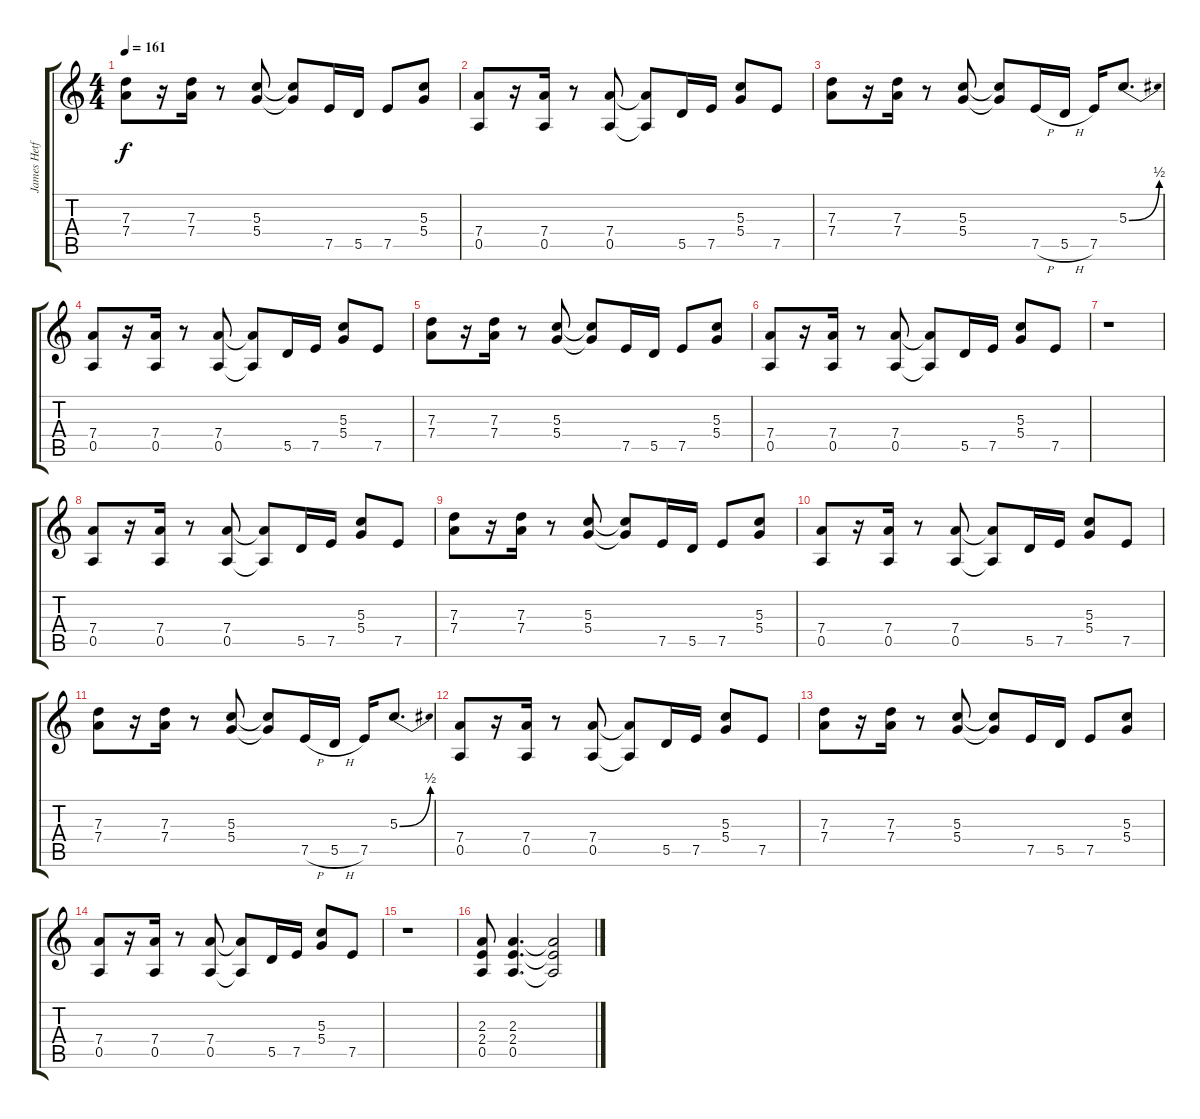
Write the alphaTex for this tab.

\track ("James Hetfield (Ov. Gtr)" "James Hetf") {instrument distortionguitar}
\staff {score tabs}
\tuning (E4 B3 G3 D3 A2 E2) {hide}
\ts (4 4)
\tempo 161
\clef g2
\ks c
(7.3 7.4).8{dy f} r.16 (7.3 7.4).16 r.8 (5.3 5.4).8 (5.3{t} 5.4{t}).8 7.5.16 5.5.16 7.5.8 (5.3 5.4).8 |
(7.4 0.5).8 r.16 (7.4 0.5).16 r.8 (7.4 0.5).8 (7.4{t} 0.5{t}).8 5.5.16 7.5.16 (5.3 5.4).8 7.5.8 |
(7.3 7.4).8 r.16 (7.3 7.4).16 r.8 (5.3 5.4).8 (5.3{t} 5.4{t}).8 7.5{h}.16 5.5{h}.16 7.5.16 5.3{be (bend 0 0 60 2)}.8{d} |
(7.4 0.5).8 r.16 (7.4 0.5).16 r.8 (7.4 0.5).8 (7.4{t} 0.5{t}).8 5.5.16 7.5.16 (5.3 5.4).8 7.5.8 |
(7.3 7.4).8 r.16 (7.3 7.4).16 r.8 (5.3 5.4).8 (5.3{t} 5.4{t}).8 7.5.16 5.5.16 7.5.8 (5.3 5.4).8 |
(7.4 0.5).8 r.16 (7.4 0.5).16 r.8 (7.4 0.5).8 (7.4{t} 0.5{t}).8 5.5.16 7.5.16 (5.3 5.4).8 7.5.8 |
r.1 |
(7.4 0.5).8 r.16 (7.4 0.5).16 r.8 (7.4 0.5).8 (7.4{t} 0.5{t}).8 5.5.16 7.5.16 (5.3 5.4).8 7.5.8 |
(7.3 7.4).8 r.16 (7.3 7.4).16 r.8 (5.3 5.4).8 (5.3{t} 5.4{t}).8 7.5.16 5.5.16 7.5.8 (5.3 5.4).8 |
(7.4 0.5).8 r.16 (7.4 0.5).16 r.8 (7.4 0.5).8 (7.4{t} 0.5{t}).8 5.5.16 7.5.16 (5.3 5.4).8 7.5.8 |
(7.3 7.4).8 r.16 (7.3 7.4).16 r.8 (5.3 5.4).8 (5.3{t} 5.4{t}).8 7.5{h}.16 5.5{h}.16 7.5.16 5.3{be (bend 0 0 60 2)}.8{d} |
(7.4 0.5).8 r.16 (7.4 0.5).16 r.8 (7.4 0.5).8 (7.4{t} 0.5{t}).8 5.5.16 7.5.16 (5.3 5.4).8 7.5.8 |
(7.3 7.4).8 r.16 (7.3 7.4).16 r.8 (5.3 5.4).8 (5.3{t} 5.4{t}).8 7.5.16 5.5.16 7.5.8 (5.3 5.4).8 |
(7.4 0.5).8 r.16 (7.4 0.5).16 r.8 (7.4 0.5).8 (7.4{t} 0.5{t}).8 5.5.16 7.5.16 (5.3 5.4).8 7.5.8 |
r.1 |
(2.3 2.4 0.5).8 (2.3 2.4 0.5).4{d} (2.3{t} 2.4{t} 0.5{t}).2
